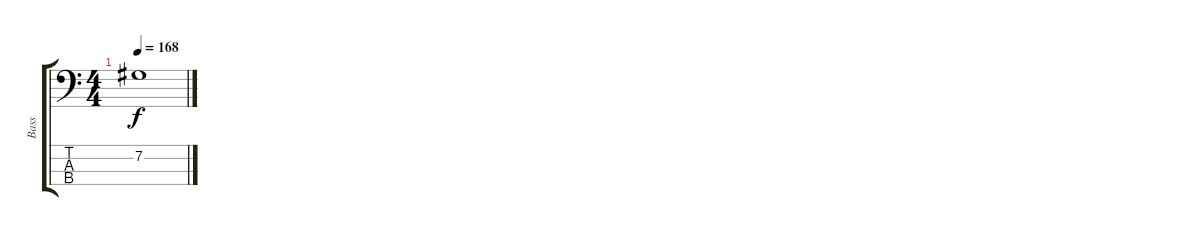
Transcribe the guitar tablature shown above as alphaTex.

\track ("Bass" "Bass") {instrument electricbassfinger}
\staff {score tabs}
\tuning (Gb2 Db2 Ab1 Eb1) {hide}
\ts (4 4)
\tempo 168
\clef f4
\ks c
7.2{t}.1{dy f}
